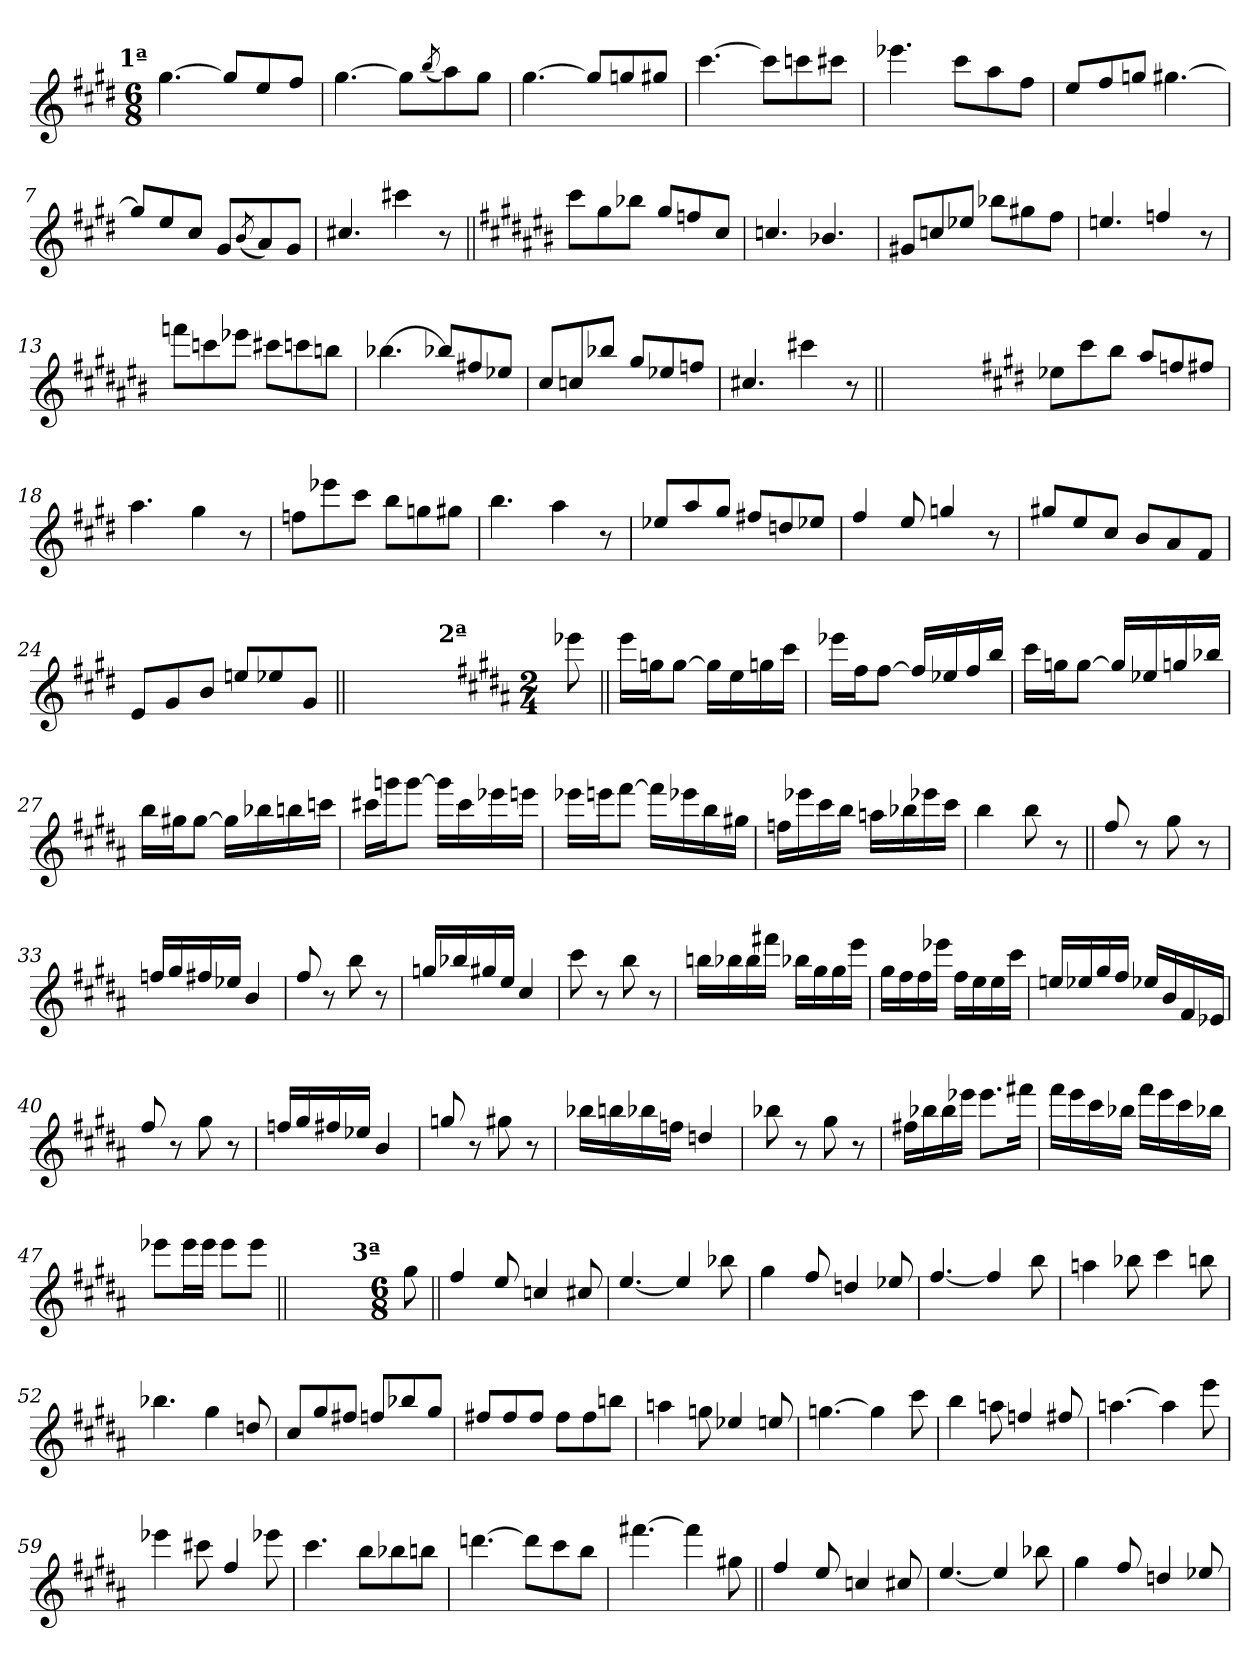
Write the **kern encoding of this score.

**kern
*part1
*staff1
*clefG2
*k[f#c#g#d#]
*E:
*M6/8
!!LO:REH:place=s1:b:B:enc=none:fs=18:t=1ª
=1
[4.gg#\
8gg#/L]
8ee/
8ff#/J
=2
[4.gg#\
8gg#\L]
(<8qbb/
8aa\)
8gg#\J
=3
[4.gg#\
8gg#/L]
8ggn/
8gg#X/J
=4
[4.ccc#\
8ccc#\L]
8cccn\
8ccc#X\J
=5
4.eee-X\
8ccc#\L
8aa\
8ff#\J
=6
8ee/L
8ff#/
8ggn/J
[4.gg#X\
!!LO:LB:g=z
=7
8gg#/L]
8ee/
8cc#/J
8g#/L
(<8qb/
8a/)
8g#/J
=8
4.cc#X/
4ccc#X\
8r
=9||
*k[f#c#g#d#a#e#b#]
*C#:
8ccc#\L
8gg#\
8bb-X\J
8gg#/L
8ffn/
8cc#/J
=10
4.ccn/
4.b-X/
=11
8g#X/L
8ccn/
8ee-X/J
8bb-X\L
8gg#X\
8ff#\J
!!LO:LB:g=z
=12
4.een/
4ffn/
8r
=13
8fffn\L
8cccn\
8eee-X\J
8ccc#X\L
8cccn\
8bbn\J
=14
[4.bb-X\
8bb-X/L]
8ff#X/
8ee-X/J
=15
8cc#/L
8ccn/
8bb-X/J
8gg#/L
8ee-X/
8ffn/J
=16
4.cc#X/
4ccc#X\
8r
=16X161||
2.ryy
!!LO:LB:g=z
=17-
*k[f#c#g#d#]
*E:
8ee-X\L
8ccc#\
8bb\J
8aa/L
8ffn/
8ff#X/J
=18
4.aa\
4gg#\
8r
=19
8ffn\L
8eee-X\
8ccc#\J
8bb\L
8ggn\
8gg#X\J
=20
4.bb\
4aa\
8r
!!LO:LB:g=z
=21
8ee-X/L
8aa/
8gg#/J
8ff#X/L
8ddn/
8ee-X/J
=22
4ff#/
8ee/
4ggn/
8r
=23
8gg#X/L
8ee/
8cc#/J
8b/L
8a/
8f#/J
=24
8e/L
8g#/
8b/J
8een/L
8ee-X/
8g#/J
=24X242||
2.ryy
!!LO:LB:g=z
!!LO:REH:place=s1:b:B:enc=none:fs=18:t=2ª
=24X243-
*k[f#c#g#d#a#]
*B:
*M2/4
8eee-X\
=24X244||
16eee\LL
16ggn\J
[8gg\J
16gg\LL]
16ee\
16ggn\
16ccc#\JJ
=25
16eee-X\LL
16ff#\J
[8ff#\J
16ff#/LL]
16ee-X/
16ff#/
16bb/JJ
=26
16ccc#\LL
16ggn\J
[8gg\J
16gg/LL]
16ee-X/
16ggn/
16bb-X/JJ
=27
16bb\LL
16gg#X\J
[8gg#\J
16gg#\LL]
16bb-X\
16bbn\
16cccn\JJ
!!LO:LB:g=z
=28
16ccc#X\LL
16gggn\J
[8ggg\J
16ggg\LL]
16ccc#\
16eee-X\
16eeen\JJ
=29
16eee-X\LL
16eeen\J
[8fff#\J
16fff#\LL]
16eee-X\
16bb\
16gg#X\JJ
=30
16ffn\LL
16eee-X\
16ccc#\
16bb\JJ
16aan\LL
16bb-X\
16eee-X\
16ccc#\JJ
=31
4bb\
8bb\
8r
=32||
8ff#/
8r
8gg#\
8r
!!LO:LB:g=z
=33
16ffn/LL
16gg#/
16ff#X/
16ee-X/JJ
4b/
=34
8ff#/
8r
8bb\
8r
=35
16ggn/LL
16bb-X/
16gg#X/
16ee/JJ
4cc#/
=36
8ccc#\
8r
8bb\
8r
=37
16bbn\LL
16bb-X\
16bb-\
16fff#X\JJ
16bb-X\LL
16gg#\
16gg#\
16eee\JJ
!!LO:LB:g=z
=38
16gg#\LL
16ff#\
16ff#\
16eee-X\JJ
16ff#\LL
16ee\
16ee\
16ccc#\JJ
=39
16een/LL
16ee-X/
16gg#/
16ff#/JJ
16ee-X/LL
16b/
16f#/
16e-X/JJ
=40
8ff#/
8r
8gg#\
8r
=41
16ffn/LL
16gg#/
16ff#X/
16ee-X/JJ
4b/
=42
8ggn/
8r
8gg#X\
8r
!!LO:LB:g=z
=43
16bb-X\LL
16bbn\
16bb-X\
16ffn\JJ
4ddn/
=44
8bb-X\
8r
8gg#\
8r
=45
16ff#X\LL
16bb-X\
16bb-\
16eee-X\JJ
8.eee-\L
16fff#X\Jk
=46
16fff#\LL
16eee\
16ccc#\
16bb-X\JJ
16fff#\LL
16eee\
16ccc#\
16bb-X\JJ
=47
8eee-X\L
16eee-\L
16eee-\JJ
8eee-\L
8eee-\J
=47X475||
2ryy
!!LO:PB:g=z
!!LO:REH:place=s1:b:B:enc=none:fs=18:t=3ª
=47X476-
*M6/8
8gg#\
=47X477||
4ff#/
8ee/
4ccn/
8cc#X/
=48
[4.ee/
4ee/]
8bb-X\
=49
4gg#\
8ff#/
4ddn/
8ee-X/
=50
[4.ff#/
4ff#/]
8bb\
=51
4aan\
8bb-X\
4ccc#\
8bbn\
!!LO:LB:g=z
=52
4.bb-X\
4gg#\
8ddn/
=53
8cc#/L
8gg#/
8ff#X/J
8ffn/L
8bb-X/
8gg#/J
=54
8ff#X/L
8ff#/
8ff#/J
8ff#\L
8ff#\
8bbn\J
=55
4aan\
8ggn\
4ee-X/
8een/
=56
[4.ggn\
4ggn\]
8ccc#\
=57
4bb\
8aan\
4ffn/
8ff#X/
!!LO:LB:g=z
=58
[4.aan\
4aan\]
8eee\
=59
4eee-X\
8ccc#X\
4ff#/
8eee-X\
=60
4.ccc#\
8bb\L
8bb-X\
8bbn\J
=61
[4.dddn\
8ddd\L]
8ccc#\
8bb\J
=62
[4.fff#X\
4fff#\]
8gg#X\
!!LO:LB:g=z
=63||
4ff#/
8ee/
4ccn/
8cc#X/
=64
[4.ee/
4ee/]
8bb-X\
=65
4gg#\
8ff#/
4ddn/
8ee-X/
=
*-
